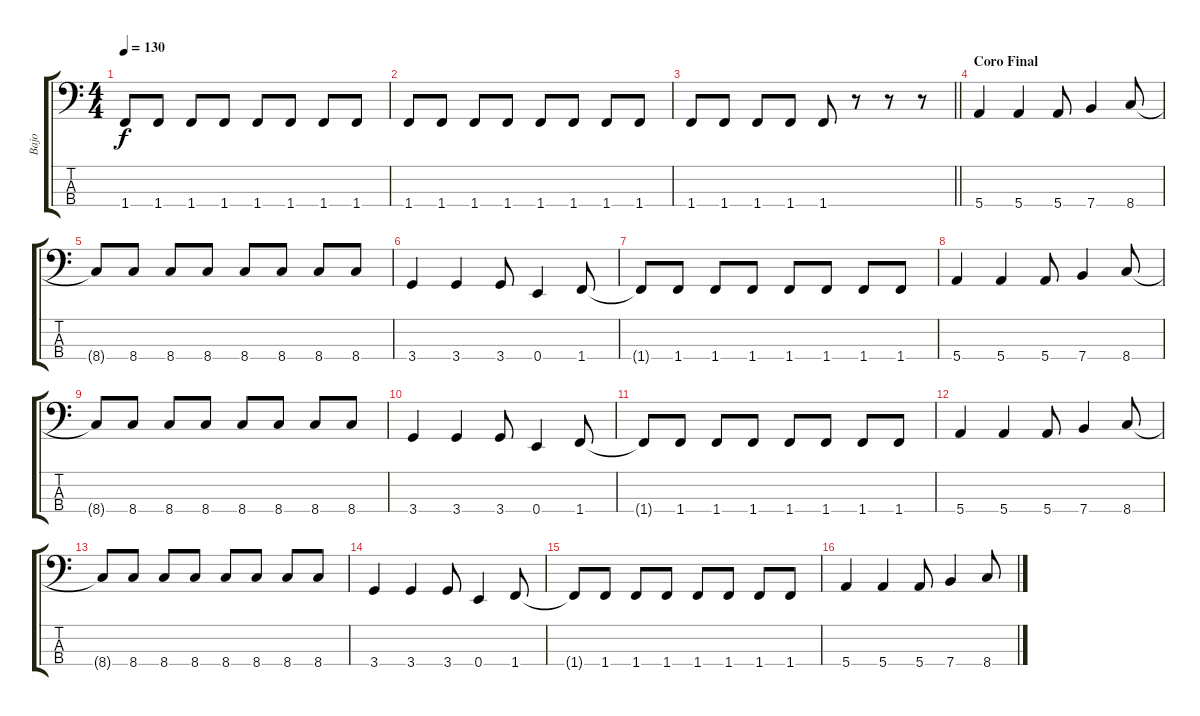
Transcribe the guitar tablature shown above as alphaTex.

\track ("Bajo" "Bajo") {instrument electricbasspick}
\staff {score tabs}
\tuning (G2 D2 A1 E1) {hide}
\ts (4 4)
\tempo 130
\clef f4
\ks c
1.4{t}.8{dy f} 1.4.8 1.4.8 1.4.8 1.4.8 1.4.8 1.4.8 1.4.8 |
1.4.8 1.4.8 1.4.8 1.4.8 1.4.8 1.4.8 1.4.8 1.4.8 |
\barLineRight lightlight
1.4.8 1.4.8 1.4.8 1.4.8 1.4.8 r.8 r.8 r.8 |
\section ("" "Coro Final")
5.4.4 5.4.4 5.4.8 7.4.4 8.4.8 |
8.4{t}.8 8.4.8 8.4.8 8.4.8 8.4.8 8.4.8 8.4.8 8.4.8 |
3.4.4 3.4.4 3.4.8 0.4.4 1.4.8 |
1.4{t}.8 1.4.8 1.4.8 1.4.8 1.4.8 1.4.8 1.4.8 1.4.8 |
5.4.4 5.4.4 5.4.8 7.4.4 8.4.8 |
8.4{t}.8 8.4.8 8.4.8 8.4.8 8.4.8 8.4.8 8.4.8 8.4.8 |
3.4.4 3.4.4 3.4.8 0.4.4 1.4.8 |
1.4{t}.8 1.4.8 1.4.8 1.4.8 1.4.8 1.4.8 1.4.8 1.4.8 |
5.4.4 5.4.4 5.4.8 7.4.4 8.4.8 |
8.4{t}.8 8.4.8 8.4.8 8.4.8 8.4.8 8.4.8 8.4.8 8.4.8 |
3.4.4 3.4.4 3.4.8 0.4.4 1.4.8 |
1.4{t}.8 1.4.8 1.4.8 1.4.8 1.4.8 1.4.8 1.4.8 1.4.8 |
5.4.4 5.4.4 5.4.8 7.4.4 8.4.8
